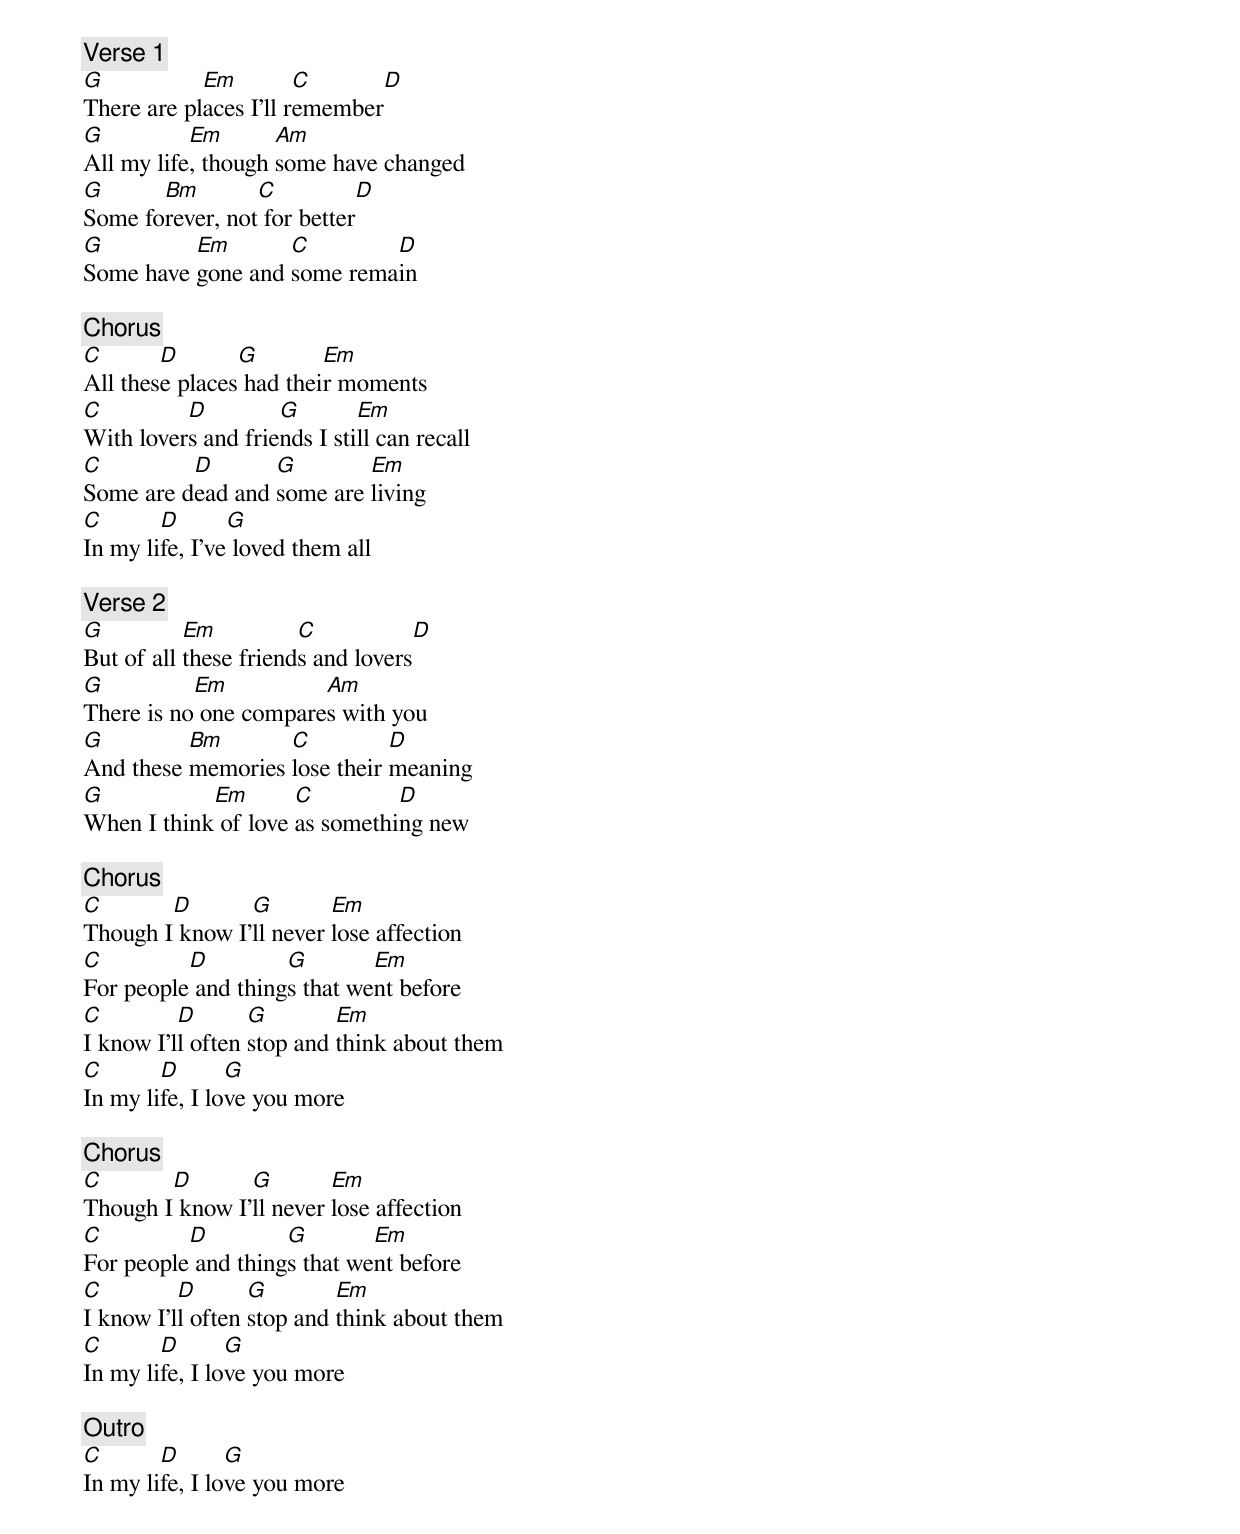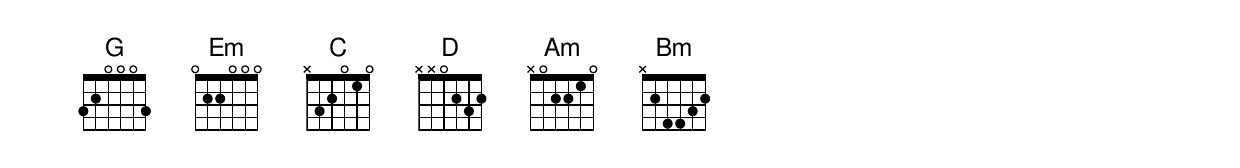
[Verse 1]
G           Em         C           D
There are places I'll remember
G          Em       Am
All my life, though some have changed
G      Bm        C          D
Some forever, not for better
G         Em       C        D
Some have gone and some remain

[Chorus]
C       D       G        Em
All these places had their moments
C         D         G        Em
With lovers and friends I still can recall
C         D       G        Em
Some are dead and some are living
C       D       G
In my life, I've loved them all

[Verse 2]
G          Em          C           D
But of all these friends and lovers
G          Em          Am
There is no one compares with you
G         Bm       C          D
And these memories lose their meaning
G           Em       C         D
When I think of love as something new

[Chorus]
C       D       G        Em
Though I know I'll never lose affection
C         D         G        Em
For people and things that went before
C         D       G        Em
I know I'll often stop and think about them
C       D       G
In my life, I love you more

[Chorus]
C       D       G        Em
Though I know I'll never lose affection
C         D         G        Em
For people and things that went before
C         D       G        Em
I know I'll often stop and think about them
C       D       G
In my life, I love you more

[Outro]
C       D       G
In my life, I love you more
